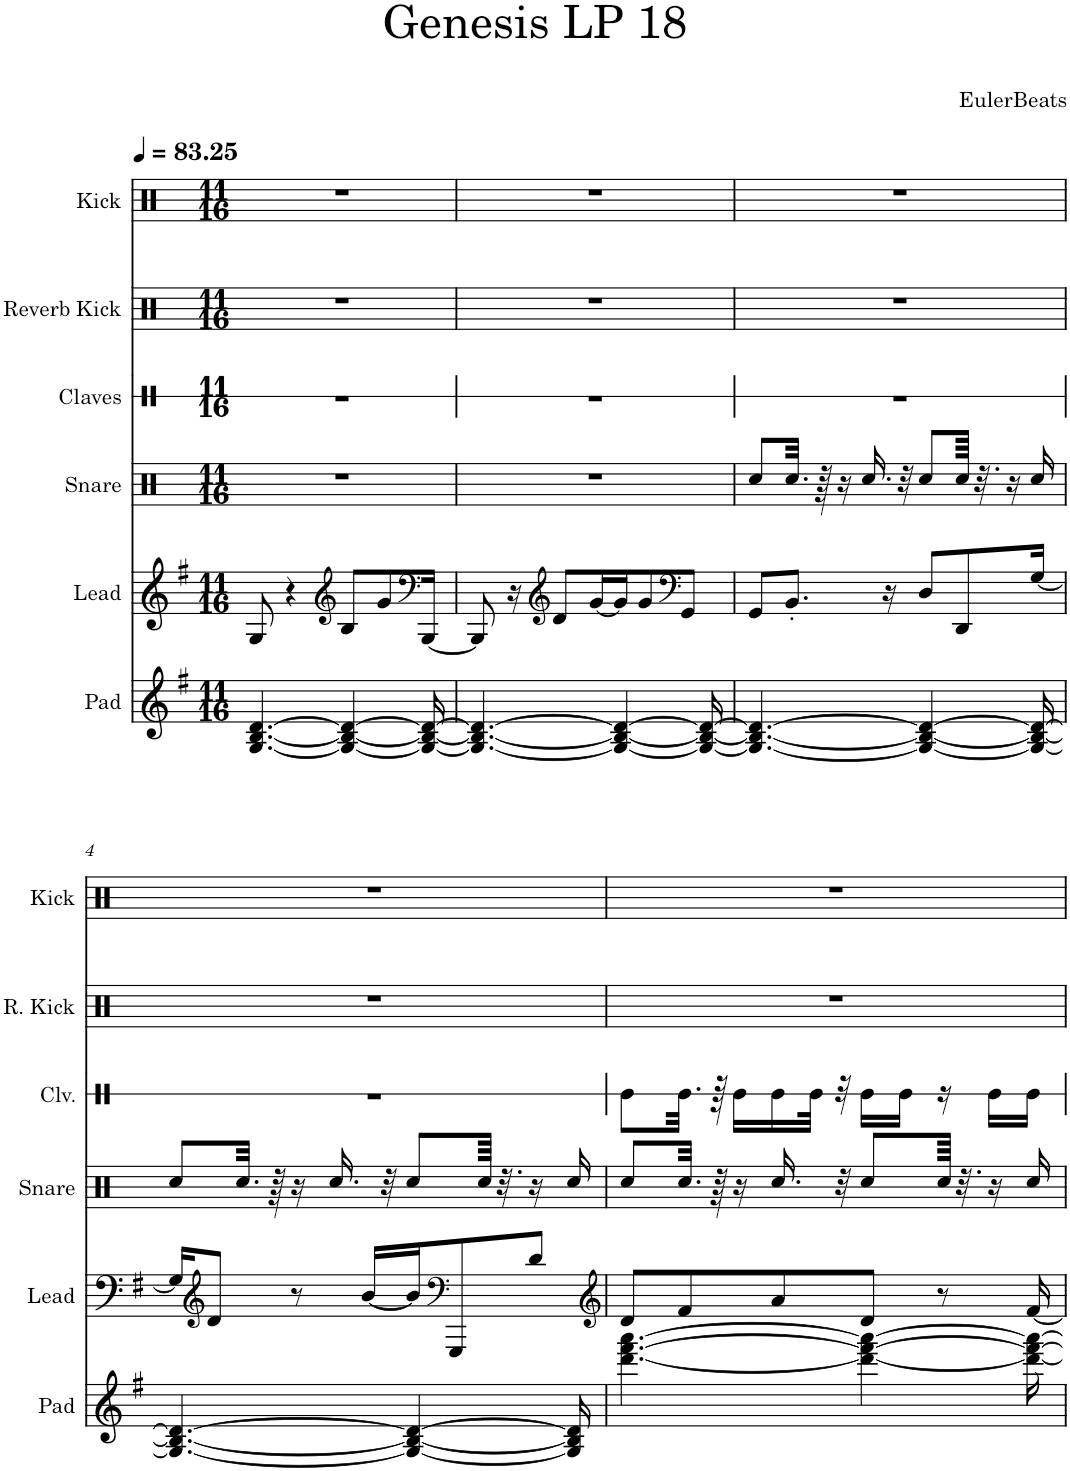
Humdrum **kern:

**kern	**kern	**kern	**kern	**kern	**kern
*part6	*part5	*part4	*part3	*part2	*part1
*staff6	*staff5	*staff4	*staff3	*staff2	*staff1
*I"Pad	*I"Lead	*I"Snare	*I"Claves	*I"Reverb Kick	*I"Kick
*I'Pad	*I'Lead	*I'Snare	*I'Clv.	*I'R. Kick	*I'Kick
*	*	*	*stria1	*	*
*clefG2	*clefG2	*clefX	*clefX	*clefX	*clefX
*k[f#]	*k[f#]	*k[f#]	*k[f#]	*k[f#]	*k[f#]
*M11/16	*M11/16	*M11/16	*M11/16	*M11/16	*M11/16
*MM83	*MM83	*MM83	*MM83	*MM83	*MM83
=1	=1	=1	=1	=1	=1
[4.G/ [4.B/ [4.d/	8G/	16%11r	16%11r	16%11r	16%11r
.	4r	.	.	.	.
*	*clefG2	*	*	*	*
4G/_ 4B/_ 4d/_	8B/L	.	.	.	.
.	8g/	.	.	.	.
*	*clefF4	*	*	*	*
16G/_ 16B/_ 16d/_	[16BBB/Jk	.	.	.	.
=2	=2	=2	=2	=2	=2
4.G/_ 4.B/_ 4.d/_	8BBB/]	16%11r	16%11r	16%11r	16%11r
.	16r	.	.	.	.
*	*clefG2	*	*	*	*
.	8d/L	.	.	.	.
.	[16g/L	.	.	.	.
4G/_ 4B/_ 4d/_	16g/J]	.	.	.	.
.	8g/	.	.	.	.
*	*clefF4	*	*	*	*
.	8GG/J	.	.	.	.
16G/_ 16B/_ 16d/_	.	.	.	.	.
=3	=3	=3	=3	=3	=3
4.G/_ 4.B/_ 4.d/_	8GG/L	8Rcc/L	16%11r	16%11r	16%11r
.	8.BB'/J	32.Rcc/Jkk	.	.	.
.	.	64r	.	.	.
.	.	16r	.	.	.
.	.	16.Rcc/	.	.	.
.	16r	.	.	.	.
.	.	32r	.	.	.
4G/_ 4B/_ 4d/_	8D/L	8Rcc/L	.	.	.
.	8DD/	64Rcc/Jkkk	.	.	.
.	.	32.r	.	.	.
.	.	16r	.	.	.
16G/_ 16B/_ 16d/_	[16G/Jk	16Rcc/	.	.	.
!!LO:LB:g=z
=4	=4	=4	=4	=4	=4
4.G/_ 4.B/_ 4.d/_	16G/KL]	8Rcc/L	16%11r	16%11r	16%11r
*	*clefG2	*	*	*	*
.	8d/J	.	.	.	.
.	.	32.Rcc/Jkk	.	.	.
.	.	64r	.	.	.
.	8r	16r	.	.	.
.	.	16.Rcc/	.	.	.
.	[16b/LL	.	.	.	.
.	.	32r	.	.	.
4G/_ 4B/_ 4d/_	16b/J]	8Rcc/L	.	.	.
*	*clefF4	*	*	*	*
.	8GGG/	.	.	.	.
.	.	64Rcc/Jkkk	.	.	.
.	.	32.r	.	.	.
.	8d/J	16r	.	.	.
16G/] 16B/] 16d/]	.	16Rcc/	.	.	.
=5	=5	=5	=5	=5	=5
*	*clefG2	*	*	*	*
[4.ddd\ [4.fff#\ [4.aaa\	8d/L	8Rcc/L	8Re\L	16%11r	16%11r
.	8f#/	32.Rcc/Jkk	32.Re\Jkk	.	.
.	.	64r	64r	.	.
.	.	16r	16Re\LL	.	.
.	8a/	16.Rcc/	16Re\	.	.
.	.	.	32Re\JJk	.	.
.	.	32r	32r	.	.
4ddd\_ 4fff#\_ 4aaa\_	8d/J	8Rcc/L	16Re\LL	.	.
.	.	.	16Re\JJ	.	.
.	8r	64Rcc/Jkkk	16r	.	.
.	.	32.r	.	.	.
.	.	16r	16Re\LL	.	.
16ddd\_ 16fff#\_ 16aaa\_	[16f#/	16Rcc/	16Re\JJ	.	.
=	=	=	=	=	=
*-	*-	*-	*-	*-	*-
